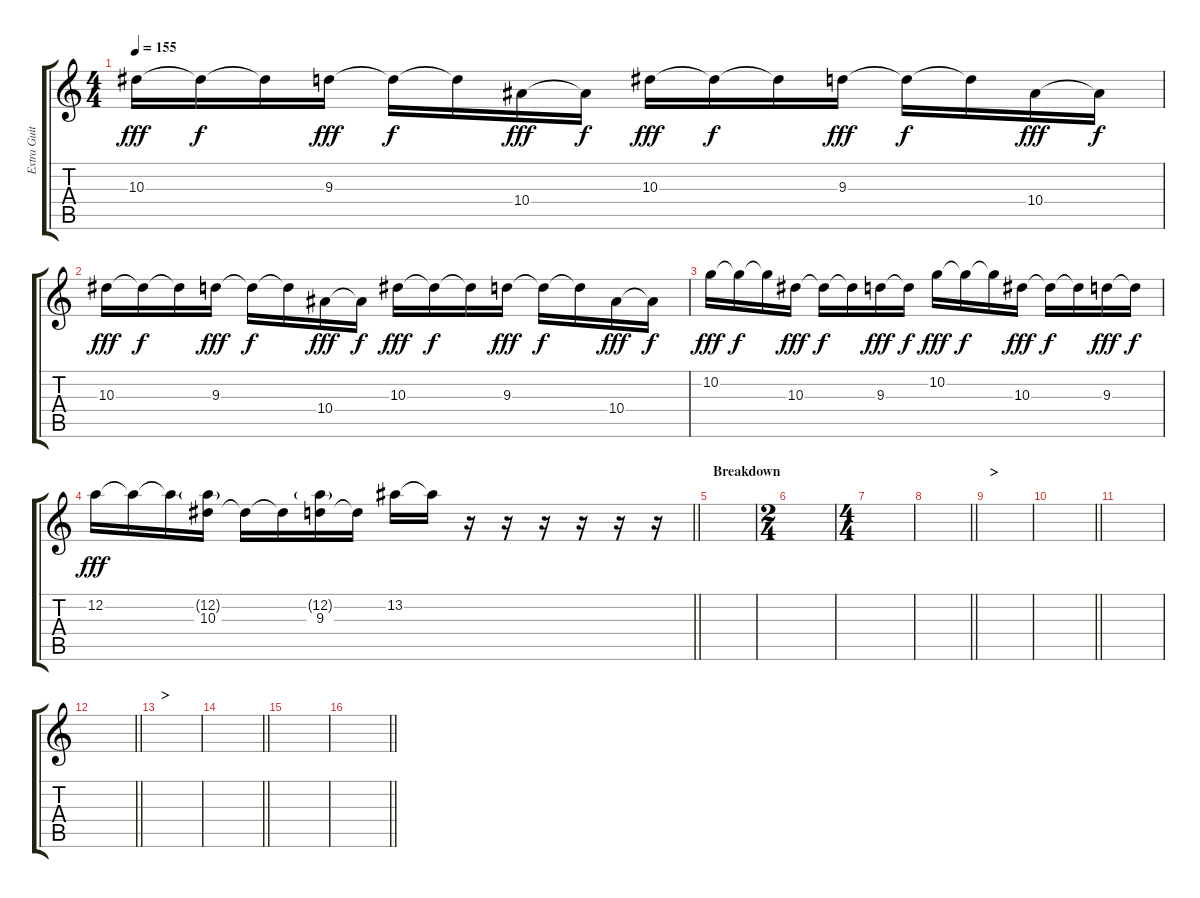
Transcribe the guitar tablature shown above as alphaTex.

\track ("Extra Guitar" "Extra Guit") {instrument distortionguitar}
\staff {score tabs}
\tuning (D4 A3 F3 C3 G2 C2) {hide}
\ts (4 4)
\tempo 155
\clef g2
\ks c
10.3.16{dy fff} 10.3{t}.16{dy f} 10.3{t}.16 9.3.16{dy fff} 9.3{t}.16{dy f} 9.3{t}.16 10.4.16{dy fff} 10.4{t}.16{dy f} 10.3.16{dy fff} 10.3{t}.16{dy f} 10.3{t}.16 9.3.16{dy fff} 9.3{t}.16{dy f} 9.3{t}.16 10.4.16{dy fff} 10.4{t}.16{dy f} |
10.3.16{dy fff} 10.3{t}.16{dy f} 10.3{t}.16 9.3.16{dy fff} 9.3{t}.16{dy f} 9.3{t}.16 10.4.16{dy fff} 10.4{t}.16{dy f} 10.3.16{dy fff} 10.3{t}.16{dy f} 10.3{t}.16 9.3.16{dy fff} 9.3{t}.16{dy f} 9.3{t}.16 10.4.16{dy fff} 10.4{t}.16{dy f} |
10.2.16{dy fff} 10.2{t}.16{dy f} 10.2{t}.16 10.3.16{dy fff} 10.3{t}.16{dy f} 10.3{t}.16 9.3.16{dy fff} 9.3{t}.16{dy f} 10.2.16{dy fff} 10.2{t}.16{dy f} 10.2{t}.16 10.3.16{dy fff} 10.3{t}.16{dy f} 10.3{t}.16 9.3.16{dy fff} 9.3{t}.16{dy f} |
\barLineRight lightlight
12.2.16{dy fff} 12.2{t}.16 12.2{t}.16 (12.2{g} 10.3).16 10.3{t}.16 10.3{t}.16 (12.2{g} 9.3).16 9.3{t}.16 13.2.16 13.2{t}.16 r.16 r.16 r.16 r.16 r.16 r.16 |
\section ("" "Breakdown")
|
\ts (2 4)
|
\ts (4 4)
|
\barLineRight lightlight
|
\section ("" ">")
|
\barLineRight lightlight
|
|
\barLineRight lightlight
|
\section ("" ">")
|
\barLineRight lightlight
|
|
\barLineRight lightlight
